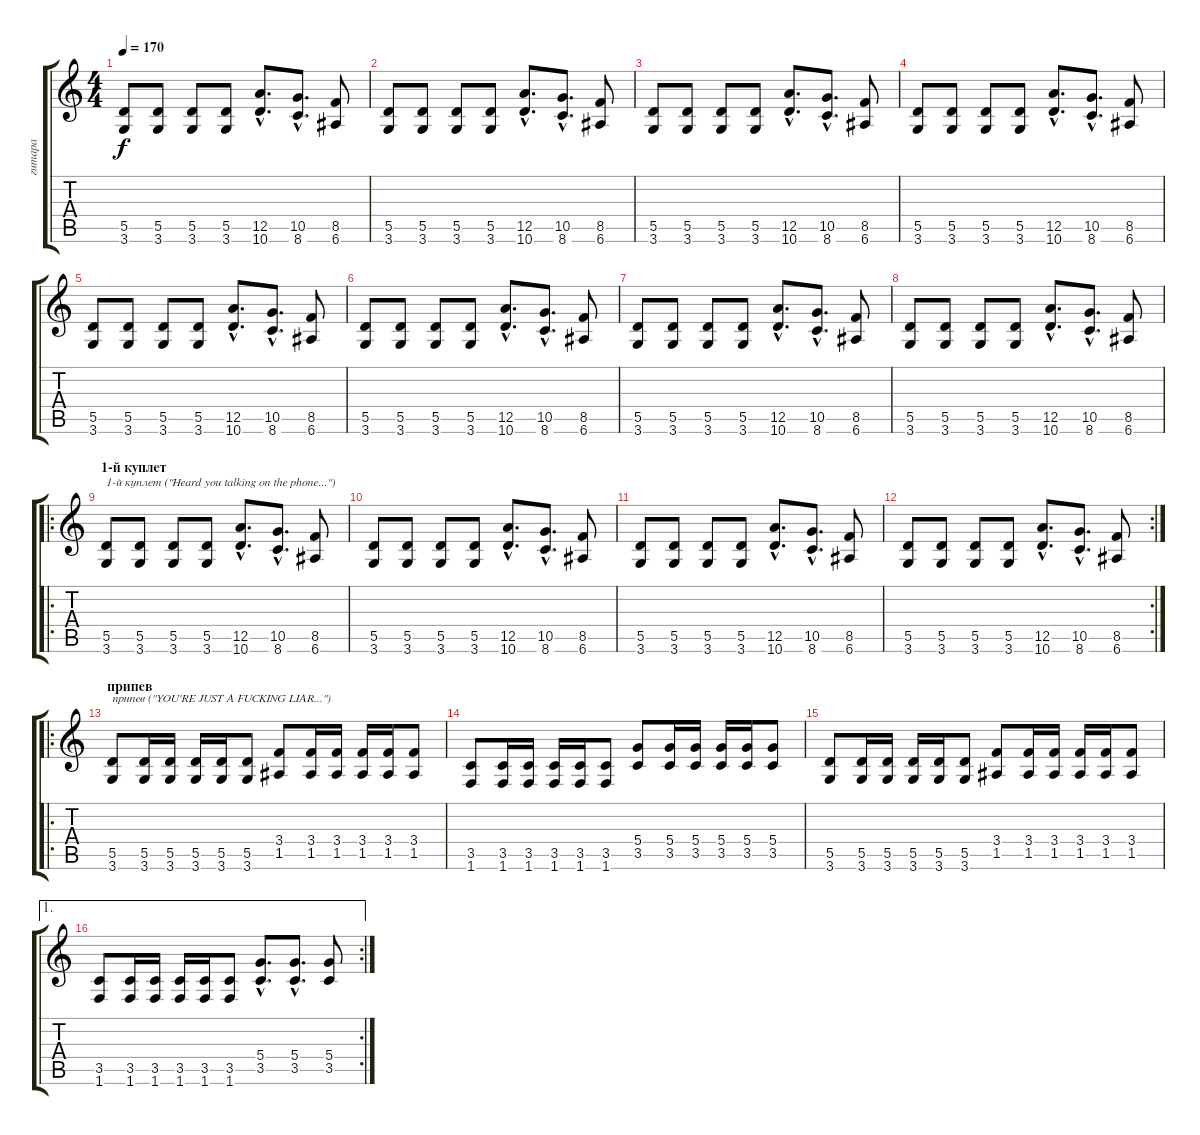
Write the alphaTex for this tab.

\track ("гитара" "гитара") {instrument overdrivenguitar}
\staff {score tabs}
\tuning (E4 B3 G3 D3 A2 E2) {hide}
\ts (4 4)
\tempo 170
\clef g2
\ks c
(5.5 3.6).8{dy f instrument overdrivenguitar} (5.5 3.6).8 (5.5 3.6).8 (5.5 3.6).8 (12.5{hac} 10.6{hac}).8{d} (10.5{hac} 8.6{hac}).8{d} (8.5 6.6).8 |
(5.5 3.6).8 (5.5 3.6).8 (5.5 3.6).8 (5.5 3.6).8 (12.5{hac} 10.6{hac}).8{d} (10.5{hac} 8.6{hac}).8{d} (8.5 6.6).8 |
(5.5 3.6).8 (5.5 3.6).8 (5.5 3.6).8 (5.5 3.6).8 (12.5{hac} 10.6{hac}).8{d} (10.5{hac} 8.6{hac}).8{d} (8.5 6.6).8 |
(5.5 3.6).8 (5.5 3.6).8 (5.5 3.6).8 (5.5 3.6).8 (12.5{hac} 10.6{hac}).8{d} (10.5{hac} 8.6{hac}).8{d} (8.5 6.6).8 |
(5.5 3.6).8 (5.5 3.6).8 (5.5 3.6).8 (5.5 3.6).8 (12.5{hac} 10.6{hac}).8{d} (10.5{hac} 8.6{hac}).8{d} (8.5 6.6).8 |
(5.5 3.6).8 (5.5 3.6).8 (5.5 3.6).8 (5.5 3.6).8 (12.5{hac} 10.6{hac}).8{d} (10.5{hac} 8.6{hac}).8{d} (8.5 6.6).8 |
(5.5 3.6).8 (5.5 3.6).8 (5.5 3.6).8 (5.5 3.6).8 (12.5{hac} 10.6{hac}).8{d} (10.5{hac} 8.6{hac}).8{d} (8.5 6.6).8 |
(5.5 3.6).8 (5.5 3.6).8 (5.5 3.6).8 (5.5 3.6).8 (12.5{hac} 10.6{hac}).8{d} (10.5{hac} 8.6{hac}).8{d} (8.5 6.6).8 |
\ro
\section ("" "1-й куплет")
(5.5 3.6).8{txt "1-й куплет (\"Heard you talking on the phone...\")"} (5.5 3.6).8 (5.5 3.6).8 (5.5 3.6).8 (12.5{hac} 10.6{hac}).8{d} (10.5{hac} 8.6{hac}).8{d} (8.5 6.6).8 |
(5.5 3.6).8 (5.5 3.6).8 (5.5 3.6).8 (5.5 3.6).8 (12.5{hac} 10.6{hac}).8{d} (10.5{hac} 8.6{hac}).8{d} (8.5 6.6).8 |
(5.5 3.6).8 (5.5 3.6).8 (5.5 3.6).8 (5.5 3.6).8 (12.5{hac} 10.6{hac}).8{d} (10.5{hac} 8.6{hac}).8{d} (8.5 6.6).8 |
\rc 2
(5.5 3.6).8 (5.5 3.6).8 (5.5 3.6).8 (5.5 3.6).8 (12.5{hac} 10.6{hac}).8{d} (10.5{hac} 8.6{hac}).8{d} (8.5 6.6).8 |
\ro
\section ("" "припев")
(5.5 3.6).8{txt "припев (\"YOU'RE JUST A FUCKING LIAR...\")"} (5.5 3.6).16 (5.5 3.6).16 (5.5 3.6).16 (5.5 3.6).16 (5.5 3.6).8 (3.4 1.5).8 (3.4 1.5).16 (3.4 1.5).16 (3.4 1.5).16 (3.4 1.5).16 (3.4 1.5).8 |
(3.5 1.6).8 (3.5 1.6).16 (3.5 1.6).16 (3.5 1.6).16 (3.5 1.6).16 (3.5 1.6).8 (5.4 3.5).8 (5.4 3.5).16 (5.4 3.5).16 (5.4 3.5).16 (5.4 3.5).16 (5.4 3.5).8 |
(5.5 3.6).8 (5.5 3.6).16 (5.5 3.6).16 (5.5 3.6).16 (5.5 3.6).16 (5.5 3.6).8 (3.4 1.5).8 (3.4 1.5).16 (3.4 1.5).16 (3.4 1.5).16 (3.4 1.5).16 (3.4 1.5).8 |
\ae 1
\rc 2
(3.5 1.6).8 (3.5 1.6).16 (3.5 1.6).16 (3.5 1.6).16 (3.5 1.6).16 (3.5 1.6).8 (5.4{hac} 3.5{hac}).8{d} (5.4{hac} 3.5{hac}).8{d} (5.4 3.5).8
